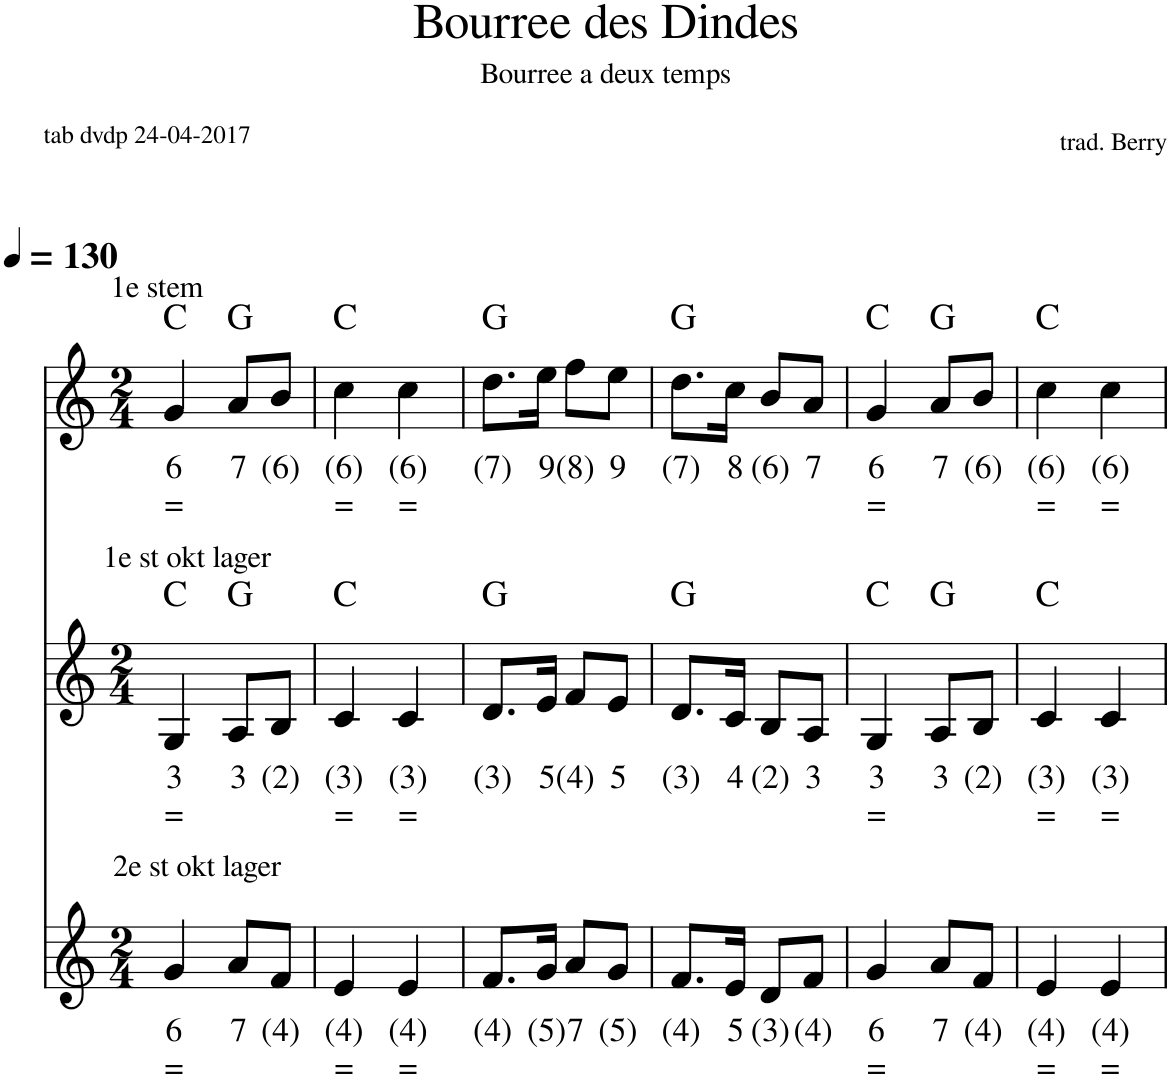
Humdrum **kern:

**kern	**text	**text	**kern	**text	**text	**harte	**kern	**text	**text	**harte
*part3	*part3	*part3	*part2	*part2	*part2	*part2	*part1	*part1	*part1	*part1
*staff3	*staff3	*staff3	*staff2	*staff2	*staff2	*	*staff1	*staff1	*staff1	*
*I"Mondharmonica	*	*	*I"Stem	*	*	*	*I"Mondharmonica	*	*	*
*clefG2	*	*	*clefG2	*	*	*	*clefG2	*	*	*
*k[]	*	*	*k[]	*	*	*	*k[]	*	*	*
*M2/4	*	*	*M2/4	*	*	*	*M2/4	*	*	*
*MM130	*	*	*MM130	*	*	*	*MM130	*	*	*
=1	=1	=1	=1	=1	=1	=1	=1	=1	=1	=1
!	!	!	!	!	!	!	!LO:TX:a:t=1e stem	!	!	!
!	!	!	!LO:TX:a:t=1e st okt lager	!	!	!	!	!	!	!
!LO:TX:a:t=2e st okt lager	!	!	!	!	!	!	!	!	!	!
!	!LO:LY:b	!LO:LY:b	!	!LO:LY:b	!LO:LY:b	!	!	!LO:LY:b	!LO:LY:b	!
4g/	6	=	4G/	3	=	C:maj	4g/	6	=	C:maj
!	!LO:LY:b	!	!	!LO:LY:b	!	!	!	!LO:LY:b	!	!
8a/L	7	.	8A/L	3	.	G:maj	8a/L	7	.	G:maj
!	!LO:LY:b	!	!	!LO:LY:b	!	!	!	!LO:LY:b	!	!
8f/J	(4)	.	8B/J	(2)	.	.	8b/J	(6)	.	.
=2	=2	=2	=2	=2	=2	=2	=2	=2	=2	=2
!	!LO:LY:b	!LO:LY:b	!	!LO:LY:b	!LO:LY:b	!	!	!LO:LY:b	!LO:LY:b	!
4e/	(4)	=	4c/	(3)	=	C:maj	4cc\	(6)	=	C:maj
!	!LO:LY:b	!LO:LY:b	!	!LO:LY:b	!LO:LY:b	!	!	!LO:LY:b	!LO:LY:b	!
4e/	(4)	=	4c/	(3)	=	.	4cc\	(6)	=	.
=3	=3	=3	=3	=3	=3	=3	=3	=3	=3	=3
!	!LO:LY:b	!	!	!LO:LY:b	!	!	!	!LO:LY:b	!	!
8.f/L	(4)	.	8.d/L	(3)	.	G:maj	8.dd\L	(7)	.	G:maj
!	!LO:LY:b	!	!	!LO:LY:b	!	!	!	!LO:LY:b	!	!
16g/Jk	(5)	.	16e/Jk	5	.	.	16ee\Jk	9	.	.
!	!LO:LY:b	!	!	!LO:LY:b	!	!	!	!LO:LY:b	!	!
8a/L	7	.	8f/L	(4)	.	.	8ff\L	(8)	.	.
!	!LO:LY:b	!	!	!LO:LY:b	!	!	!	!LO:LY:b	!	!
8g/J	(5)	.	8e/J	5	.	.	8ee\J	9	.	.
=4	=4	=4	=4	=4	=4	=4	=4	=4	=4	=4
!	!LO:LY:b	!	!	!LO:LY:b	!	!	!	!LO:LY:b	!	!
8.f/L	(4)	.	8.d/L	(3)	.	G:maj	8.dd\L	(7)	.	G:maj
!	!LO:LY:b	!	!	!LO:LY:b	!	!	!	!LO:LY:b	!	!
16e/Jk	5	.	16c/Jk	4	.	.	16cc\Jk	8	.	.
!	!LO:LY:b	!	!	!LO:LY:b	!	!	!	!LO:LY:b	!	!
8d/L	(3)	.	8B/L	(2)	.	.	8b/L	(6)	.	.
!	!LO:LY:b	!	!	!LO:LY:b	!	!	!	!LO:LY:b	!	!
8f/J	(4)	.	8A/J	3	.	.	8a/J	7	.	.
=5	=5	=5	=5	=5	=5	=5	=5	=5	=5	=5
!	!LO:LY:b	!LO:LY:b	!	!LO:LY:b	!LO:LY:b	!	!	!LO:LY:b	!LO:LY:b	!
4g/	6	=	4G/	3	=	C:maj	4g/	6	=	C:maj
!	!LO:LY:b	!	!	!LO:LY:b	!	!	!	!LO:LY:b	!	!
8a/L	7	.	8A/L	3	.	G:maj	8a/L	7	.	G:maj
!	!LO:LY:b	!	!	!LO:LY:b	!	!	!	!LO:LY:b	!	!
8f/J	(4)	.	8B/J	(2)	.	.	8b/J	(6)	.	.
=6	=6	=6	=6	=6	=6	=6	=6	=6	=6	=6
!	!LO:LY:b	!LO:LY:b	!	!LO:LY:b	!LO:LY:b	!	!	!LO:LY:b	!LO:LY:b	!
4e/	(4)	=	4c/	(3)	=	C:maj	4cc\	(6)	=	C:maj
!	!LO:LY:b	!LO:LY:b	!	!LO:LY:b	!LO:LY:b	!	!	!LO:LY:b	!LO:LY:b	!
4e/	(4)	=	4c/	(3)	=	.	4cc\	(6)	=	.
=	=	=	=	=	=	=	=	=	=	=
*-	*-	*-	*-	*-	*-	*-	*-	*-	*-	*-
